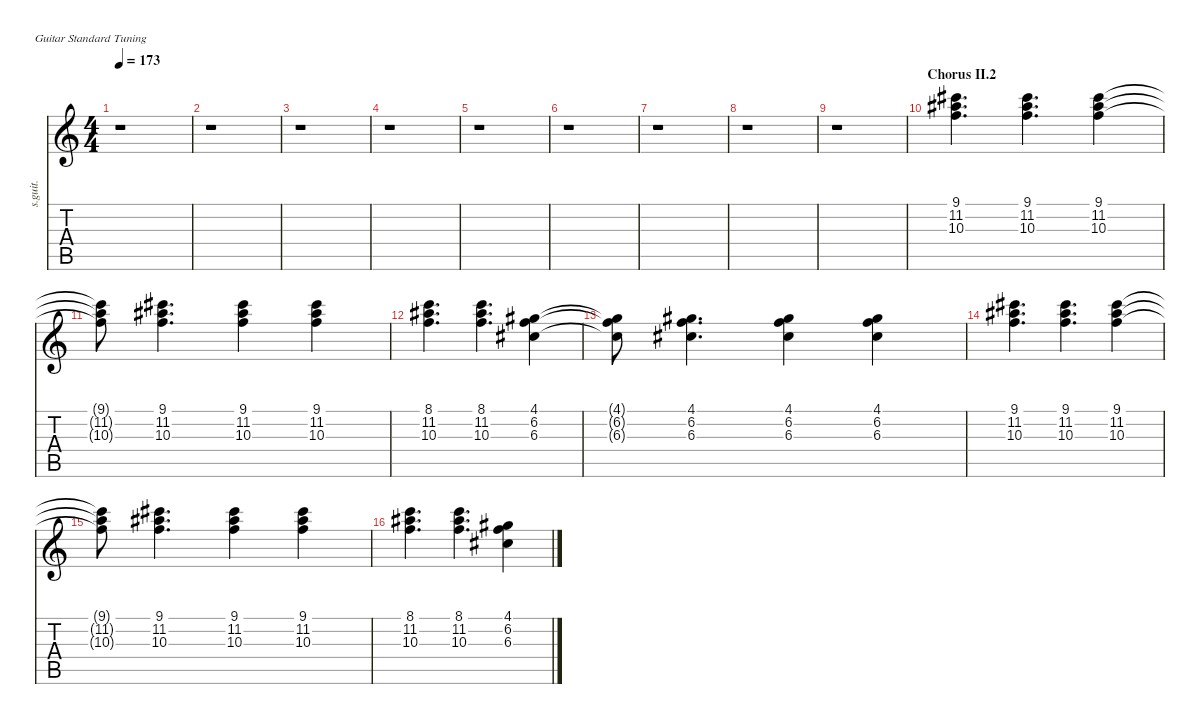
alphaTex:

\defaultSystemsLayout 4
\hideDynamics
\bracketExtendMode nobrackets
\track ("Acoustic Piano (Right Hand)" "s.guit.") {instrument brightacousticpiano}
\staff {score tabs}
\tuning (E4 B3 G3 D3 A2 E2)
\displaytranspose 12
\ts (4 4)
\tempo 173
\clef g2
\ks c
r.1{dy mf} |
r.1 |
r.1 |
r.1 |
r.1 |
r.1 |
r.1 |
r.1 |
r.1 |
\section ("" "Chorus II.2")
(9.1{acc #} 10.3 11.2{acc #}).4{d lyrics (0 "") lyrics (1 "") lyrics (2 "") lyrics (3 "") lyrics (4 "")} (9.1{acc #} 10.3 11.2{acc #}).4{d lyrics (0 "") lyrics (1 "") lyrics (2 "") lyrics (3 "") lyrics (4 "")} (9.1{acc #} 10.3 11.2{acc #}).4{lyrics (0 "") lyrics (1 "") lyrics (2 "") lyrics (3 "") lyrics (4 "")} |
(9.1{t acc #} 10.3{t} 11.2{t acc #}).8{lyrics (0 "") lyrics (1 "") lyrics (2 "") lyrics (3 "") lyrics (4 "")} (9.1{acc #} 10.3 11.2{acc #}).4{d lyrics (0 "") lyrics (1 "") lyrics (2 "") lyrics (3 "") lyrics (4 "")} (9.1{acc #} 10.3 11.2{acc #}).4{lyrics (0 "") lyrics (1 "") lyrics (2 "") lyrics (3 "") lyrics (4 "")} (9.1{acc #} 10.3 11.2{acc #}).4{lyrics (0 "") lyrics (1 "") lyrics (2 "") lyrics (3 "") lyrics (4 "")} |
(8.1 10.3 11.2{acc #}).4{d lyrics (0 "") lyrics (1 "") lyrics (2 "") lyrics (3 "") lyrics (4 "")} (8.1 10.3 11.2{acc #}).4{d lyrics (0 "") lyrics (1 "") lyrics (2 "") lyrics (3 "") lyrics (4 "")} (4.1{acc #} 6.2 6.3{acc #}).4{lyrics (0 "") lyrics (1 "") lyrics (2 "") lyrics (3 "") lyrics (4 "")} |
(4.1{t acc #} 6.2{t} 6.3{t acc #}).8{lyrics (0 "") lyrics (1 "") lyrics (2 "") lyrics (3 "") lyrics (4 "")} (4.1{acc #} 6.2 6.3{acc #}).4{d lyrics (0 "") lyrics (1 "") lyrics (2 "") lyrics (3 "") lyrics (4 "")} (4.1{acc #} 6.2 6.3{acc #}).4{lyrics (0 "") lyrics (1 "") lyrics (2 "") lyrics (3 "") lyrics (4 "")} (4.1{acc #} 6.2 6.3{acc #}).4{lyrics (0 "") lyrics (1 "") lyrics (2 "") lyrics (3 "") lyrics (4 "")} |
(9.1{acc #} 10.3 11.2{acc #}).4{d lyrics (0 "") lyrics (1 "") lyrics (2 "") lyrics (3 "") lyrics (4 "")} (9.1{acc #} 10.3 11.2{acc #}).4{d lyrics (0 "") lyrics (1 "") lyrics (2 "") lyrics (3 "") lyrics (4 "")} (9.1{acc #} 10.3 11.2{acc #}).4{lyrics (0 "") lyrics (1 "") lyrics (2 "") lyrics (3 "") lyrics (4 "")} |
(9.1{t acc #} 10.3{t} 11.2{t acc #}).8{lyrics (0 "") lyrics (1 "") lyrics (2 "") lyrics (3 "") lyrics (4 "")} (9.1{acc #} 10.3 11.2{acc #}).4{d lyrics (0 "") lyrics (1 "") lyrics (2 "") lyrics (3 "") lyrics (4 "")} (9.1{acc #} 10.3 11.2{acc #}).4{lyrics (0 "") lyrics (1 "") lyrics (2 "") lyrics (3 "") lyrics (4 "")} (9.1{acc #} 10.3 11.2{acc #}).4{lyrics (0 "") lyrics (1 "") lyrics (2 "") lyrics (3 "") lyrics (4 "")} |
(8.1 10.3 11.2{acc #}).4{d lyrics (0 "") lyrics (1 "") lyrics (2 "") lyrics (3 "") lyrics (4 "")} (8.1 10.3 11.2{acc #}).4{d lyrics (0 "") lyrics (1 "") lyrics (2 "") lyrics (3 "") lyrics (4 "")} (4.1{acc #} 6.2 6.3{acc #}).4{lyrics (0 "") lyrics (1 "") lyrics (2 "") lyrics (3 "") lyrics (4 "")}
